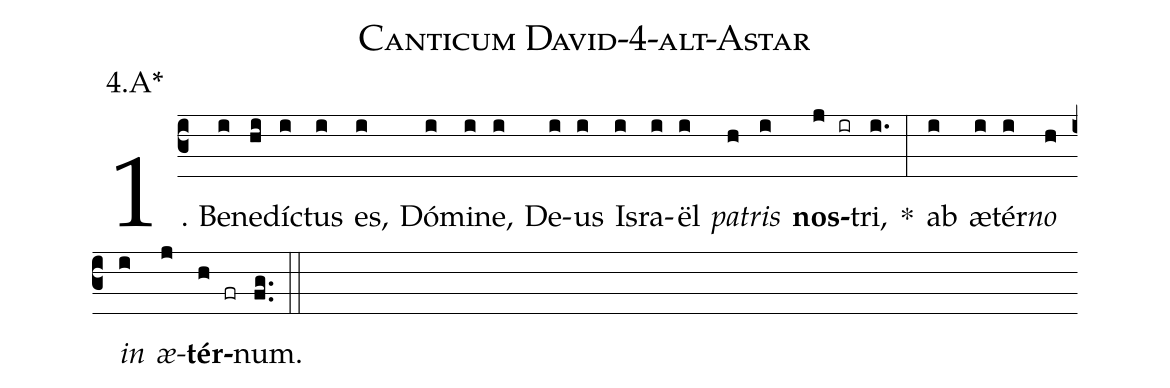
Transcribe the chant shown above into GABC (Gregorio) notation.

name: Canticum David-4-alt-Astar;
annotation: 4.A*;
%%
(c3)1. Be(i)ne(hi)díc(i)tus(i) es,(i) Dó(i)mi(i)ne,(i) De(i)us(i) Is(i)ra(i)ël(i) <i>pa</i>(h)<i>tris</i>(i) <b>nos</b>(j ir)tri,(i.) *(:) ab(i) æ(i)tér(i)<i>no</i>(h) <i>in</i>(i) <i>æ</i>(j)<b>tér</b>(h fr)num.(fg..) (::)
